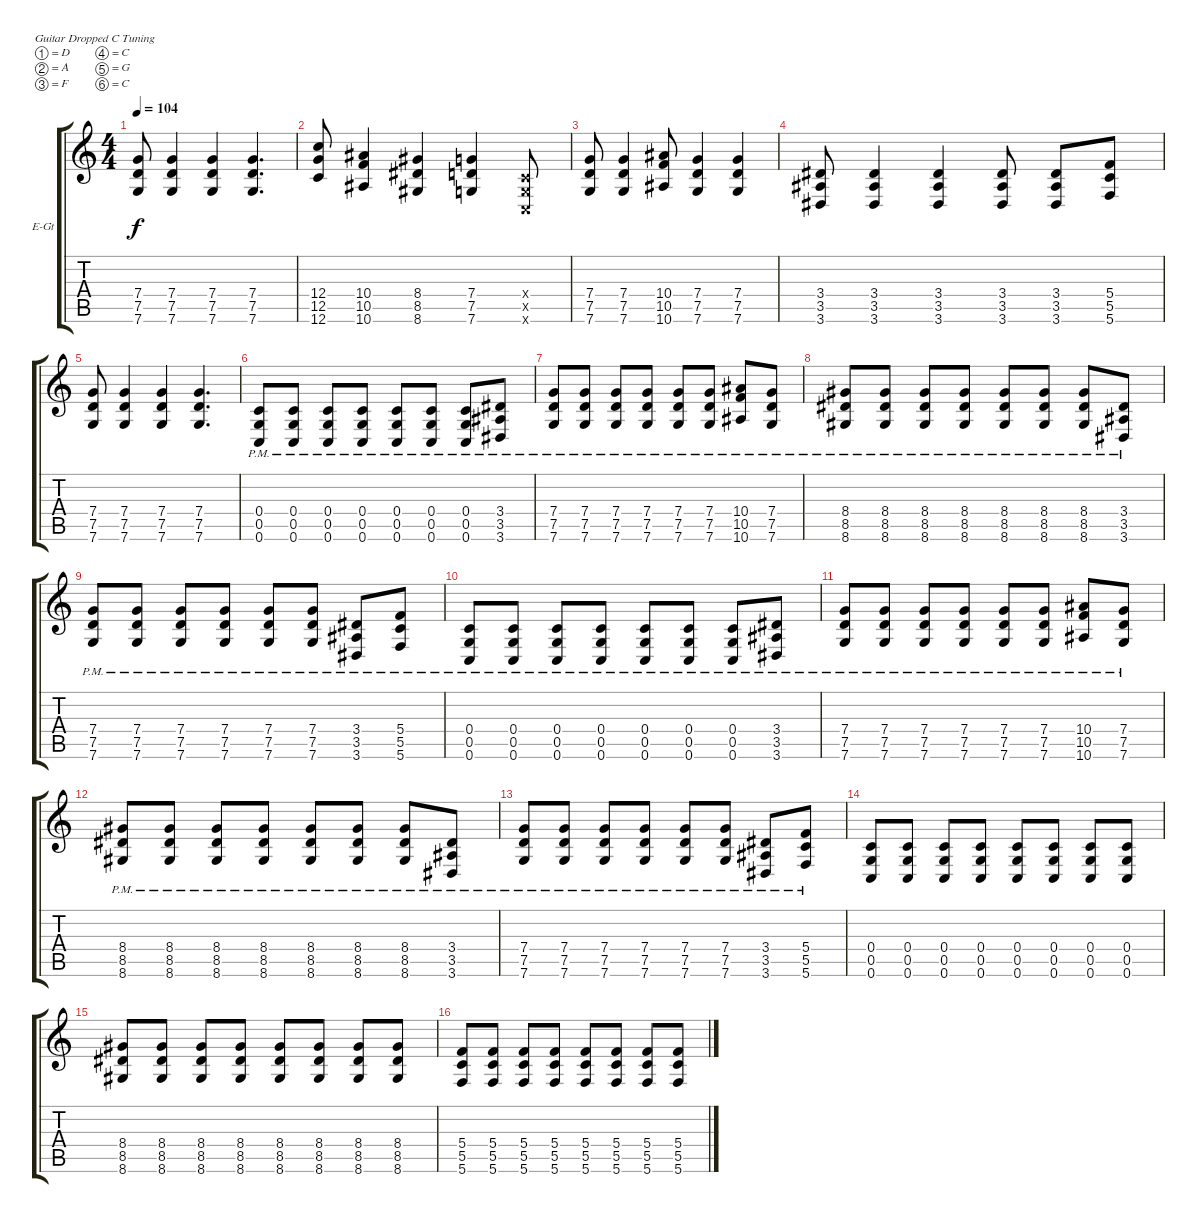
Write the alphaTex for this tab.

\defaultSystemsLayout 4
\bracketExtendMode groupsimilarinstruments
\firstSystemTrackNameOrientation horizontal
\otherSystemsTrackNameOrientation horizontal
\track ("Electric Guitar" "E-Gt") {instrument distortionguitar}
\staff {score tabs}
\tuning (D4 A3 F3 C3 G2 C2)
\ts (4 4)
\tempo 104
\clef g2
\scale
0.333333
\ks c
(7.4 7.5 7.6).8{dy f} (7.4 7.5 7.6).4 (7.4 7.5 7.6).4 (7.4 7.5 7.6).4{d} |
\scale
0.333333 (12.4 12.5 12.6).8 (10.4 10.5 10.6).4 (8.4 8.5 8.6).4 (7.4 7.5 7.6).4 (0.4{x} 0.5{x} 0.6{x}).8 |
\scale
0.333333 (7.4 7.5 7.6).8 (7.4 7.5 7.6).4 (10.4 10.5 10.6).8 (7.4 7.5 7.6).4 (7.4 7.5 7.6).4 |
\scale
0.333333 (3.4 3.5 3.6).8 (3.4 3.5 3.6).4 (3.4 3.5 3.6).4 (3.4 3.5 3.6).8 (3.4 3.5 3.6).8 (5.4 5.5 5.6).8 |
\scale
0.333333 (7.4 7.5 7.6).8 (7.4 7.5 7.6).4 (7.4 7.5 7.6).4 (7.4 7.5 7.6).4{d} |
\scale
0.333333 (0.4{pm} 0.5{pm} 0.6{pm}).8 (0.4{pm} 0.5{pm} 0.6{pm}).8 (0.4{pm} 0.5{pm} 0.6{pm}).8 (0.4{pm} 0.5{pm} 0.6{pm}).8 (0.4{pm} 0.5{pm} 0.6{pm}).8 (0.4{pm} 0.5{pm} 0.6{pm}).8 (0.4{pm} 0.5{pm} 0.6{pm}).8 (3.4{pm} 3.5{pm} 3.6{pm}).8 |
\scale
0.333333 (7.4{pm} 7.5{pm} 7.6{pm}).8 (7.4{pm} 7.5{pm} 7.6{pm}).8 (7.4{pm} 7.5{pm} 7.6{pm}).8 (7.4{pm} 7.5{pm} 7.6{pm}).8 (7.4{pm} 7.5{pm} 7.6{pm}).8 (7.4{pm} 7.5{pm} 7.6{pm}).8 (10.4{pm} 10.5{pm} 10.6{pm}).8 (7.4{pm} 7.5{pm} 7.6{pm}).8 |
\scale
0.333333 (8.4{pm} 8.5{pm} 8.6{pm}).8 (8.4{pm} 8.5{pm} 8.6{pm}).8 (8.4{pm} 8.5{pm} 8.6{pm}).8 (8.4{pm} 8.5{pm} 8.6{pm}).8 (8.4{pm} 8.5{pm} 8.6{pm}).8 (8.4{pm} 8.5{pm} 8.6{pm}).8 (8.4{pm} 8.5{pm} 8.6{pm}).8 (3.4{pm} 3.5{pm} 3.6{pm}).8 |
\scale
0.333333 (7.4{pm} 7.5{pm} 7.6{pm}).8 (7.4{pm} 7.5{pm} 7.6{pm}).8 (7.4{pm} 7.5{pm} 7.6{pm}).8 (7.4{pm} 7.5{pm} 7.6{pm}).8 (7.4{pm} 7.5{pm} 7.6{pm}).8 (7.4{pm} 7.5{pm} 7.6{pm}).8 (3.4{pm} 3.5{pm} 3.6{pm}).8 (5.4{pm} 5.5{pm} 5.6{pm}).8 |
\scale
0.333333 (0.4{pm} 0.5{pm} 0.6{pm}).8 (0.4{pm} 0.5{pm} 0.6{pm}).8 (0.4{pm} 0.5{pm} 0.6{pm}).8 (0.4{pm} 0.5{pm} 0.6{pm}).8 (0.4{pm} 0.5{pm} 0.6{pm}).8 (0.4{pm} 0.5{pm} 0.6{pm}).8 (0.4{pm} 0.5{pm} 0.6{pm}).8 (3.4{pm} 3.5{pm} 3.6{pm}).8 |
\scale
0.333333 (7.4{pm} 7.5{pm} 7.6{pm}).8 (7.4{pm} 7.5{pm} 7.6{pm}).8 (7.4{pm} 7.5{pm} 7.6{pm}).8 (7.4{pm} 7.5{pm} 7.6{pm}).8 (7.4{pm} 7.5{pm} 7.6{pm}).8 (7.4{pm} 7.5{pm} 7.6{pm}).8 (10.4{pm} 10.5{pm} 10.6{pm}).8 (7.4{pm} 7.5{pm} 7.6{pm}).8 |
\scale
0.333333 (8.4{pm} 8.5{pm} 8.6{pm}).8 (8.4{pm} 8.5{pm} 8.6{pm}).8 (8.4{pm} 8.5{pm} 8.6{pm}).8 (8.4{pm} 8.5{pm} 8.6{pm}).8 (8.4{pm} 8.5{pm} 8.6{pm}).8 (8.4{pm} 8.5{pm} 8.6{pm}).8 (8.4{pm} 8.5{pm} 8.6{pm}).8 (3.4{pm} 3.5{pm} 3.6{pm}).8 |
\scale
0.333333 (7.4{pm} 7.5{pm} 7.6{pm}).8 (7.4{pm} 7.5{pm} 7.6{pm}).8 (7.4{pm} 7.5{pm} 7.6{pm}).8 (7.4{pm} 7.5{pm} 7.6{pm}).8 (7.4{pm} 7.5{pm} 7.6{pm}).8 (7.4{pm} 7.5{pm} 7.6{pm}).8 (3.4{pm} 3.5{pm} 3.6{pm}).8 (5.4{pm} 5.5{pm} 5.6{pm}).8 |
\scale
0.333333 (0.4 0.5 0.6).8 (0.4 0.5 0.6).8 (0.4 0.5 0.6).8 (0.4 0.5 0.6).8 (0.4 0.5 0.6).8 (0.4 0.5 0.6).8 (0.4 0.5 0.6).8 (0.4 0.5 0.6).8 |
\scale
0.333333 (8.4 8.5 8.6).8 (8.4 8.5 8.6).8 (8.4 8.5 8.6).8 (8.4 8.5 8.6).8 (8.4 8.5 8.6).8 (8.4 8.5 8.6).8 (8.4 8.5 8.6).8 (8.4 8.5 8.6).8 |
\scale
0.333333 (5.4 5.5 5.6).8 (5.4 5.5 5.6).8 (5.4 5.5 5.6).8 (5.4 5.5 5.6).8 (5.4 5.5 5.6).8 (5.4 5.5 5.6).8 (5.4 5.5 5.6).8 (5.4 5.5 5.6).8
